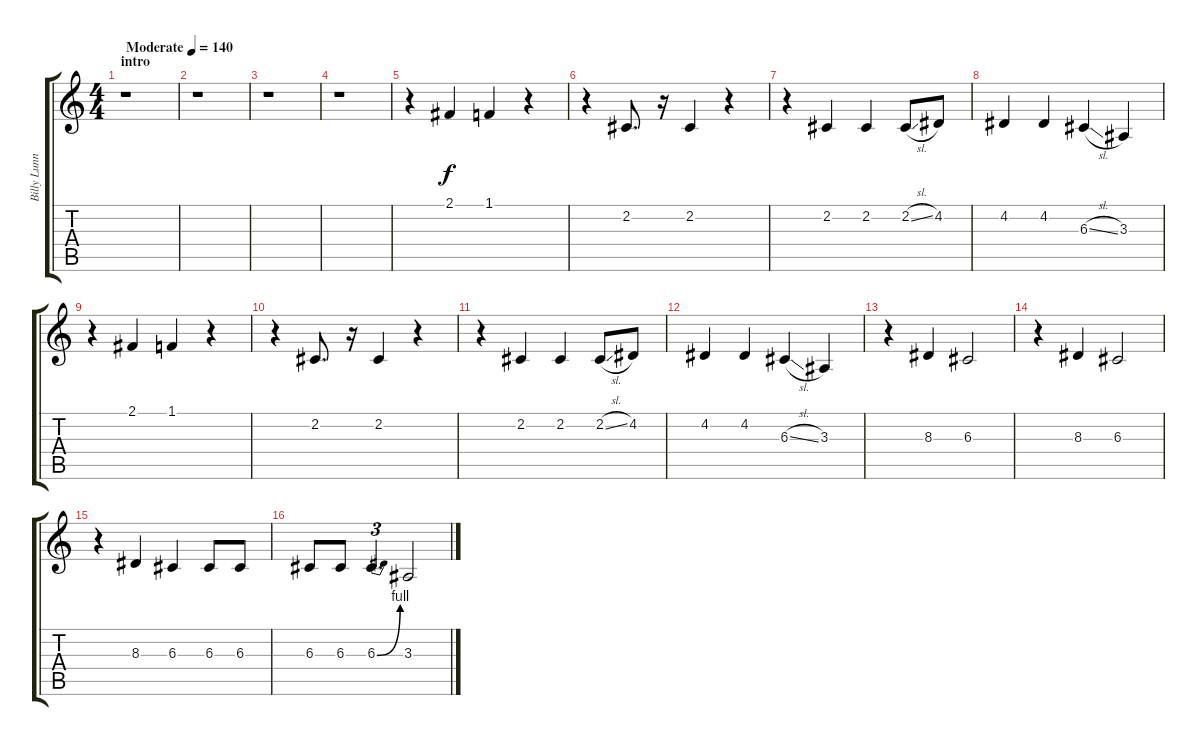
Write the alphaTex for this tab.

\track ("Billy Lunn" "Billy Lunn") {instrument lead6voice}
\staff {score tabs}
\tuning (E4 B3 G3 D3 A2 D2) {hide}
\ts (4 4)
\section ("" "intro")
\tempo (140 "Moderate")
\clef g2
\ks c
r.1{dy f instrument lead6voice} |
r.1 |
r.1 |
r.1 |
r.4 2.1.4 1.1.4 r.4 |
r.4 2.2.8{d} r.16 2.2.4 r.4 |
r.4 2.2.4 2.2.4 2.2{sl}.8 4.2.8 |
4.2.4 4.2.4 6.3{sl}.4 3.3.4 |
r.4 2.1.4 1.1.4 r.4 |
r.4 2.2.8{d} r.16 2.2.4 r.4 |
r.4 2.2.4 2.2.4 2.2{sl}.8 4.2.8 |
4.2.4 4.2.4 6.3{sl}.4 3.3.4 |
r.4 8.3.4 6.3.2 |
r.4 8.3.4 6.3.2 |
r.4 8.3.4 6.3.4 6.3.8 6.3.8 |
6.3.8 6.3.8 6.3{be (bend 0 0 60 4)}.4{d tu (3 2)} 3.3.2
